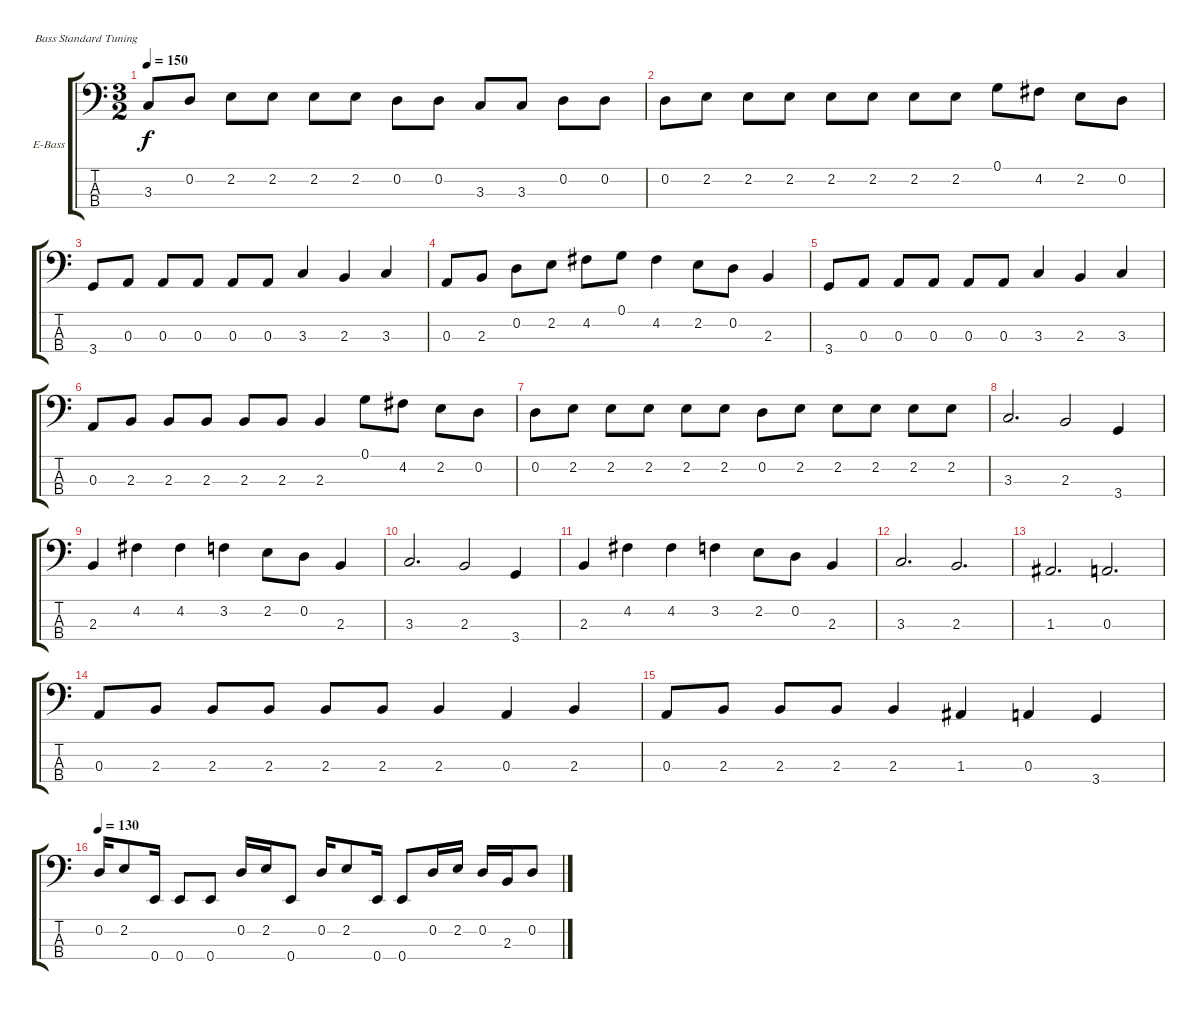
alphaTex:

\bracketExtendMode groupsimilarinstruments
\firstSystemTrackNameOrientation horizontal
\otherSystemsTrackNameOrientation horizontal
\track ("Бас 1" "E-Bass") {instrument slapbass1}
\staff {score tabs}
\tuning (G2 D2 A1 E1)
\ts (3 2)
\tempo 150
\clef f4
\ks c
3.3.8{dy f} 0.2.8 2.2.8 2.2.8 2.2.8 2.2.8 0.2.8 0.2.8 3.3.8 3.3.8 0.2.8 0.2.8 |
0.2.8 2.2.8 2.2.8 2.2.8 2.2.8 2.2.8 2.2.8 2.2.8 0.1.8 4.2.8 2.2.8 0.2.8 |
3.4.8 0.3.8 0.3.8 0.3.8 0.3.8 0.3.8 3.3.4 2.3.4 3.3.4 |
0.3.8 2.3.8 0.2.8 2.2.8 4.2.8 0.1.8 4.2.4 2.2.8 0.2.8 2.3.4 |
3.4.8 0.3.8 0.3.8 0.3.8 0.3.8 0.3.8 3.3.4 2.3.4 3.3.4 |
0.3.8 2.3.8 2.3.8 2.3.8 2.3.8 2.3.8 2.3.4 0.1.8 4.2.8 2.2.8 0.2.8 |
0.2.8 2.2.8 2.2.8 2.2.8 2.2.8 2.2.8 0.2.8 2.2.8 2.2.8 2.2.8 2.2.8 2.2.8 |
3.3.2{d} 2.3.2 3.4.4 |
2.3.4 4.2.4 4.2.4 3.2.4 2.2.8 0.2.8 2.3.4 |
3.3.2{d} 2.3.2 3.4.4 |
2.3.4 4.2.4 4.2.4 3.2.4 2.2.8 0.2.8 2.3.4 |
3.3.2{d} 2.3.2{d} |
1.3.2{d} 0.3.2{d} |
0.3.8 2.3.8 2.3.8 2.3.8 2.3.8 2.3.8 2.3.4 0.3.4 2.3.4 |
0.3.8 2.3.8 2.3.8 2.3.8 2.3.4 1.3.4 0.3.4 3.4.4 |
\tempo 130
0.2.16 2.2.8 0.4.16 0.4.8 0.4.8 0.2.16 2.2.16 0.4.8 0.2.16 2.2.8 0.4.16 0.4.8 0.2.16 2.2.16 0.2.16 2.3.16 0.2.8
